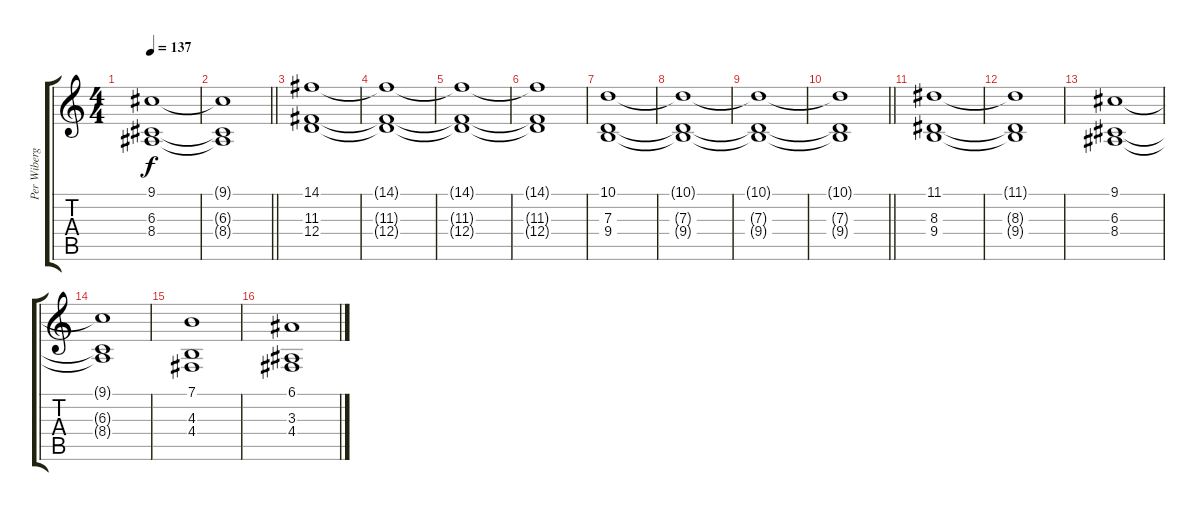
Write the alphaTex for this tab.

\track ("Per Wiberg" "Per Wiberg") {instrument stringensemble1}
\staff {score tabs}
\tuning (E4 B3 G3 D3 A2 E2) {hide}
\ts (4 4)
\tempo 137
\clef g2
\ks c
(9.1 6.3 8.4).1{dy f} |
\barLineRight lightlight
(9.1{t} 6.3{t} 8.4{t}).1 |
\section ("" "")
(14.1 11.3 12.4).1 |
(14.1{t} 11.3{t} 12.4{t}).1 |
(14.1{t} 11.3{t} 12.4{t}).1 |
(14.1{t} 11.3{t} 12.4{t}).1 |
(10.1 7.3 9.4).1 |
(10.1{t} 7.3{t} 9.4{t}).1 |
(10.1{t} 7.3{t} 9.4{t}).1 |
\barLineRight lightlight
(10.1{t} 7.3{t} 9.4{t}).1 |
\section ("" "")
(11.1 8.3 9.4).1 |
(11.1{t} 8.3{t} 9.4{t}).1 |
(9.1 6.3 8.4).1 |
(9.1{t} 6.3{t} 8.4{t}).1 |
(7.1 4.3 4.4).1 |
(6.1 3.3 4.4).1
